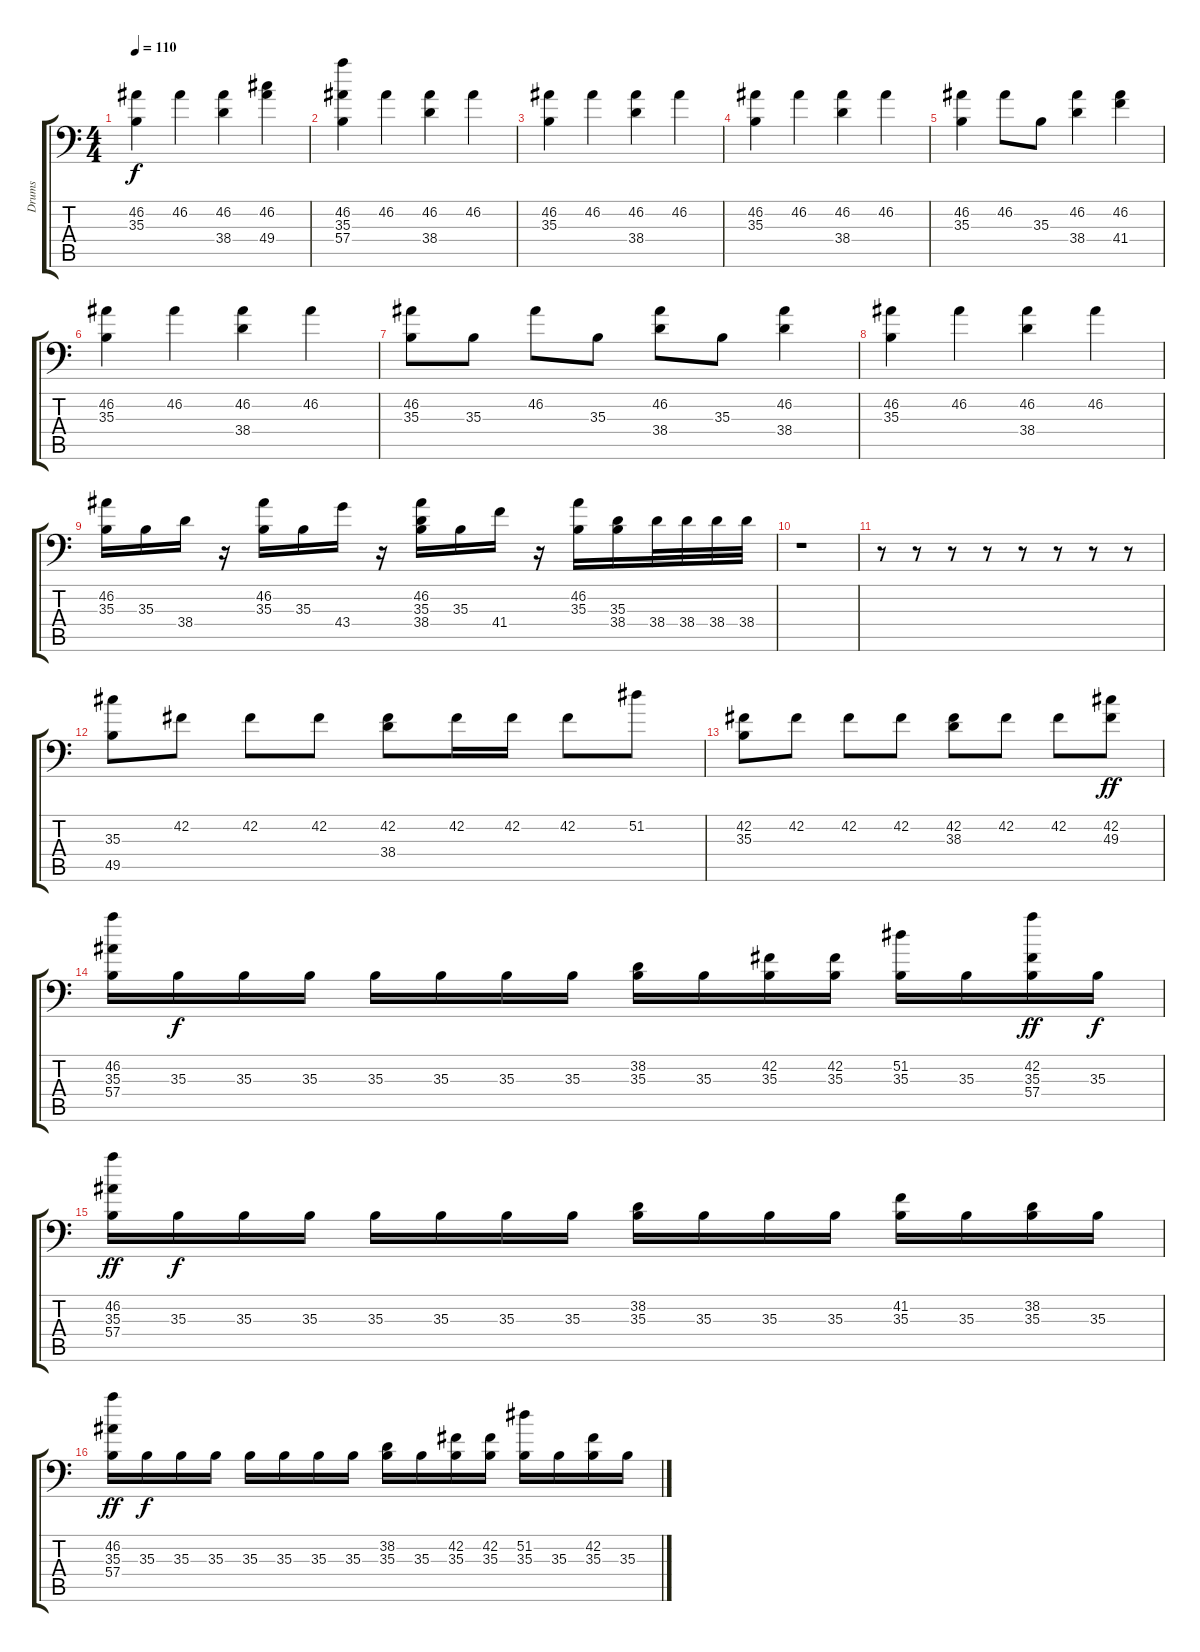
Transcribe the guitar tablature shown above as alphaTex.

\track ("Drums" "Drums") {instrument acousticgrandpiano}
\staff {score tabs}
\tuning (C-1 C-1 C-1 C-1 C-1 C-1) {hide}
\ts (4 4)
\tempo 110
\clef f4
\ks c
(46.2 35.3).4{dy f} 46.2.4 (46.2 38.4).4 (46.2 49.4).4 |
(46.2 35.3 57.4).4 46.2.4 (46.2 38.4).4 46.2.4 |
(46.2 35.3).4 46.2.4 (46.2 38.4).4 46.2.4 |
(46.2 35.3).4 46.2.4 (46.2 38.4).4 46.2.4 |
(46.2 35.3).4 46.2.8 35.3.8 (46.2 38.4).4 (46.2 41.4).4 |
(46.2 35.3).4 46.2.4 (46.2 38.4).4 46.2.4 |
(46.2 35.3).8 35.3.8 46.2.8 35.3.8 (46.2 38.4).8 35.3.8 (46.2 38.4).4 |
(46.2 35.3).4 46.2.4 (46.2 38.4).4 46.2.4 |
(46.2 35.3).16 35.3.16 38.4.16 r.16 (46.2 35.3).16 35.3.16 43.4.16 r.16 (46.2 35.3 38.4).16 35.3.16 41.4.16 r.16 (46.2 35.3).16 (35.3 38.4).16 38.4.32 38.4.32 38.4.32 38.4.32 |
r.1 |
r.8 r.8 r.8 r.8 r.8 r.8 r.8 r.8 |
(35.3 49.5).8 42.2.8 42.2.8 42.2.8 (42.2 38.4).8 42.2.16 42.2.16 42.2.8 51.2.8 |
(42.2 35.3).8 42.2.8 42.2.8 42.2.8 (42.2 38.3).8 42.2.8 42.2.8 (42.2 49.3).8{dy ff} |
(46.2 35.3 57.4).16 35.3.16{dy f} 35.3.16 35.3.16 35.3.16 35.3.16 35.3.16 35.3.16 (38.2 35.3).16 35.3.16 (42.2 35.3).16 (42.2 35.3).16 (51.2 35.3).16 35.3.16 (42.2 35.3 57.4).16{dy ff} 35.3.16{dy f} |
(46.2 35.3 57.4).16{dy ff} 35.3.16{dy f} 35.3.16 35.3.16 35.3.16 35.3.16 35.3.16 35.3.16 (38.2 35.3).16 35.3.16 35.3.16 35.3.16 (41.2 35.3).16 35.3.16 (38.2 35.3).16 35.3.16 |
(46.2 35.3 57.4).16{dy ff} 35.3.16{dy f} 35.3.16 35.3.16 35.3.16 35.3.16 35.3.16 35.3.16 (38.2 35.3).16 35.3.16 (42.2 35.3).16 (42.2 35.3).16 (51.2 35.3).16 35.3.16 (42.2 35.3).16 35.3.16
